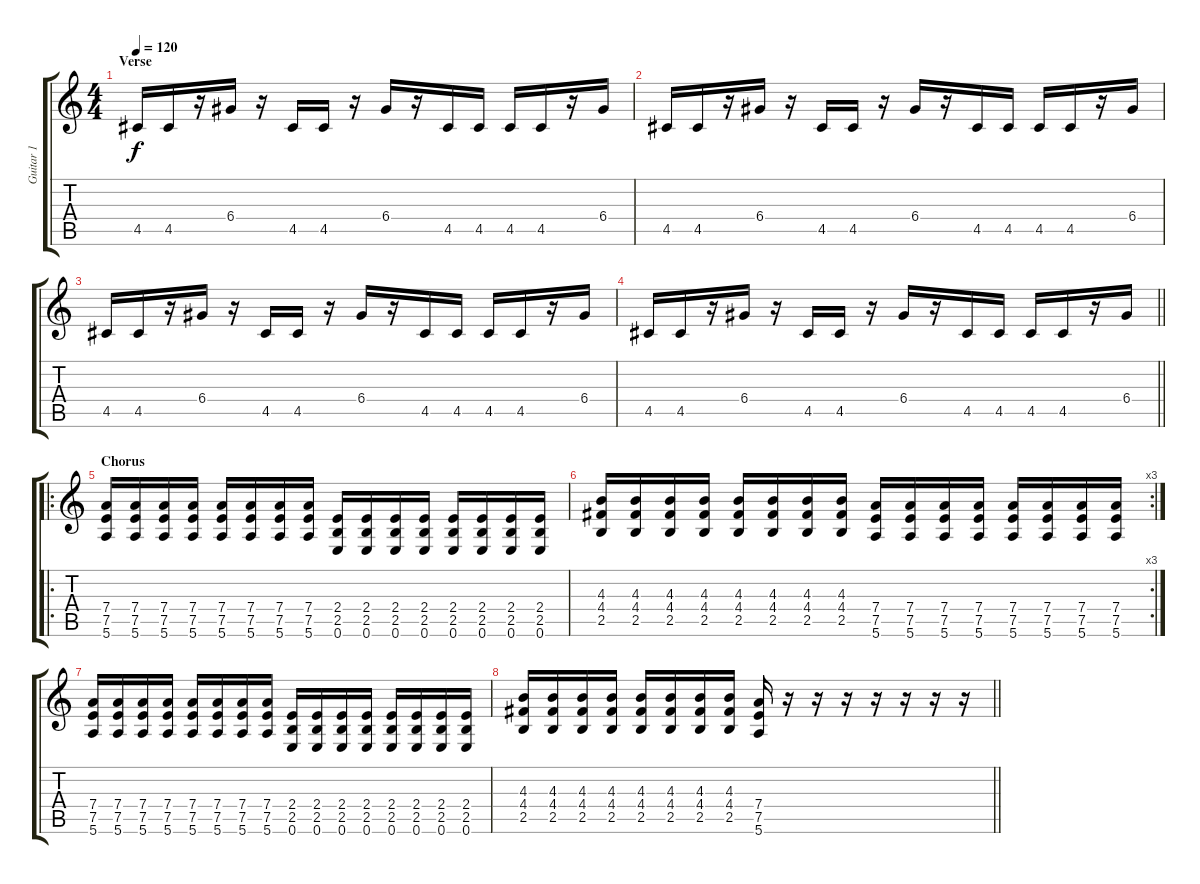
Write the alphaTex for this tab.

\track ("Guitar 1" "Guitar 1") {instrument distortionguitar}
\staff {score tabs}
\tuning (E4 B3 G3 D3 A2 E2) {hide}
\ts (4 4)
\section ("" "Verse")
\tempo 120
\clef g2
\ks c
4.5.16{dy f} 4.5.16 r.16 6.4.16 r.16 4.5.16 4.5.16 r.16 6.4.16 r.16 4.5.16 4.5.16 4.5.16 4.5.16 r.16 6.4.16 |
4.5.16 4.5.16 r.16 6.4.16 r.16 4.5.16 4.5.16 r.16 6.4.16 r.16 4.5.16 4.5.16 4.5.16 4.5.16 r.16 6.4.16 |
4.5.16 4.5.16 r.16 6.4.16 r.16 4.5.16 4.5.16 r.16 6.4.16 r.16 4.5.16 4.5.16 4.5.16 4.5.16 r.16 6.4.16 |
\barLineRight lightlight
4.5.16 4.5.16 r.16 6.4.16 r.16 4.5.16 4.5.16 r.16 6.4.16 r.16 4.5.16 4.5.16 4.5.16 4.5.16 r.16 6.4.16 |
\ro
\section ("" "Chorus")
(7.4 7.5 5.6).16 (7.4 7.5 5.6).16 (7.4 7.5 5.6).16 (7.4 7.5 5.6).16 (7.4 7.5 5.6).16 (7.4 7.5 5.6).16 (7.4 7.5 5.6).16 (7.4 7.5 5.6).16 (2.4 2.5 0.6).16 (2.4 2.5 0.6).16 (2.4 2.5 0.6).16 (2.4 2.5 0.6).16 (2.4 2.5 0.6).16 (2.4 2.5 0.6).16 (2.4 2.5 0.6).16 (2.4 2.5 0.6).16 |
\rc 3
(4.3 4.4 2.5).16 (4.3 4.4 2.5).16 (4.3 4.4 2.5).16 (4.3 4.4 2.5).16 (4.3 4.4 2.5).16 (4.3 4.4 2.5).16 (4.3 4.4 2.5).16 (4.3 4.4 2.5).16 (7.4 7.5 5.6).16 (7.4 7.5 5.6).16 (7.4 7.5 5.6).16 (7.4 7.5 5.6).16 (7.4 7.5 5.6).16 (7.4 7.5 5.6).16 (7.4 7.5 5.6).16 (7.4 7.5 5.6).16 |
(7.4 7.5 5.6).16 (7.4 7.5 5.6).16 (7.4 7.5 5.6).16 (7.4 7.5 5.6).16 (7.4 7.5 5.6).16 (7.4 7.5 5.6).16 (7.4 7.5 5.6).16 (7.4 7.5 5.6).16 (2.4 2.5 0.6).16 (2.4 2.5 0.6).16 (2.4 2.5 0.6).16 (2.4 2.5 0.6).16 (2.4 2.5 0.6).16 (2.4 2.5 0.6).16 (2.4 2.5 0.6).16 (2.4 2.5 0.6).16 |
\barLineRight lightlight
(4.3 4.4 2.5).16 (4.3 4.4 2.5).16 (4.3 4.4 2.5).16 (4.3 4.4 2.5).16 (4.3 4.4 2.5).16 (4.3 4.4 2.5).16 (4.3 4.4 2.5).16 (4.3 4.4 2.5).16 (7.4 7.5 5.6).16 r.16 r.16 r.16 r.16 r.16 r.16 r.16
